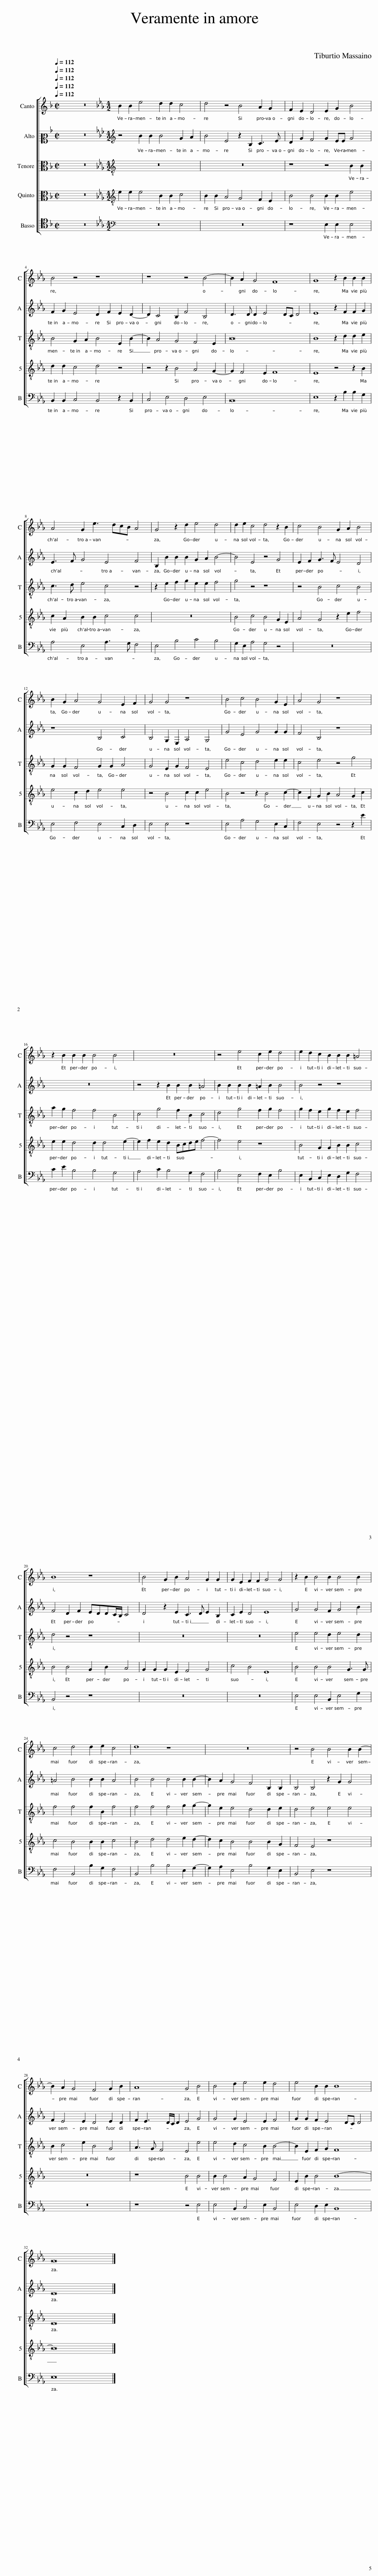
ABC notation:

X:1
%%score [ 1 2 [ 3 4 ] 5 ]
L:1/8
Q:1/4=112
M:2/2
I:linebreak $
K:F
V:1 treble
V:2 alto2
V:3 alto
V:4 alto
V:5 tenor
V:1
 x8 | z16 |[K:Eb][M:4/2] B2 B2 e4 d2 d2 c4 | d4 z4 B4 A2 G2 | F2 E2 D4 E2 G2 B4 |$ %5
 B4 z4 z8 | z8 z4 B4- | B2 A2 G4 F8 | G8 z2 B2 B2 B2 |$ A4 G2 e3 dcB A4 | %10
 G4 z2 d2 e4 d4 | d2 e2 c4 d4 z2 B2 | c4 B4 G2 A2 B4 |$ B2 G2 A4 G4 E2 F2 | G4 G4 z8 | %15
 B4 c4 B4 G2 E2 | A4 G4 z8 |$ z2 B2 B2 B2 B4 B4 | z16 | z4 e4 c2 e2 d4 | %20
 e2 d2 c2 B2 B2 B2 =A4 |$ B8 z8 | B4 G2 B2 A4 G2 G2 | G2 E2 F2 F2 G4 G4 | z2 B2 B4 B2 B4 B2 |$ %25
 c4 d4 d2 e2 c4 | d8 z8 | z16 | z4 B4 B4 B2 B2- |$ B2 A2 G4 F4 G2 B2 | %30
 A8 G4 B4 | B4 d2 e4 e2 d4 | e4 B2 B2 B8 |$ G16 |] %34
V:2
 x8 | z16 |[K:Eb][M:4/2][K:treble] z4 B2 B2 B4 G2 A2 | B4 E4 z2 B,2 C3 E | D2 G2 F4 G2 EE G4 |$ %5
 F2 G2 E4 D2 F2 E2 D2- | D2 C4 B,2 F4 B,4 | D3 D D2 E4 DC D4 | E8 z2 F2 F2 G2 |$ E3 F G4 E4 F4 | %10
 B,2 B2 B2 B2 G2 A2 B4- | B4 E4 z4 G4 | E2 F2 G3 F E4 D4 |$ z8 B,4 C4 | B,4 G,2 E,2 A,4 G,4 | %15
 G4 E4 G4 G2 G2 | F4 B,4 z8 |$ z16 | z4 z2 B2 B2 B2 =A4 | B2 B2 B2 B2 =A2 B2 B4 | %20
 B4 z4 z8 |$ F4 D2 F2 EDDC/B,/ C4 | D4 z2 E2 C3 D E2 B,2 | C2 E2 D4 E8 | G4 G4 F2 G4 B2 |$ %25
 =A4 B4 B2 B2 A4 | B4 B4 B4 B2 B2- | B2 A2 G4 F4 B,2 B,2 | B,4 B,4 z2 G2 G4 |$ F2 E4 E2 D4 E2 D2 | %30
 F2 E3 D/C/ D2 E4 G4 | G4 G2 E4 E2 F4 | G2 G2 F2 E4 DC D4 |$ E16 |] %34
V:3
 x8 | z16 |[K:Eb][M:4/2][K:treble-8] z16 | z16 | z8 z4 B2 B2 |$ %5
 B4 G2 A2 B4 E2 B2- | B2 A4 G4 F4 E2 | B16 | B8 z2 d2 d2 e2 |$ c3 d e4 c4 z4 | %10
 z2 e2 f2 g2 e2 e2 f4 | g4 z4 z8 | z4 B4 c4 B4 |$ G2 G2 F4 G2 G2 A4 | G4 E2 G2 F4 E4 | %15
 e4 c4 d4 e2 e2 | c4 e4 z4 g4 |$ a2 g2 f4 f4 B4 | c4 g4 f2 B2 c4 | d4 g4 f2 g2 f4 | %20
 g2 f2 e2 g2 f2 e2 f4 |$ d4 z4 z8 | z16 | z16 | e4 e4 d2 e4 d2 |$ %25
 f4 f4 f2 B2 f4 | f4 f4 f4 g2 g2- | g2 e2 e4 d4 d2 e2 | d4 e4 e4 e4 |$ B2 c4 e2 B4 G4 | %30
 A3 G F4 E4 e4 | e4 d2 c4 B2 B4- | B2 E2 F2 G2 F8 |$ E16 |] %34
V:4
 x8 | z16 |[K:Eb][M:4/2][K:treble-8] e2 e2 e4 B2 B2 c4 | B2 B2 A4 G4 F2 E2 | B4 B4 B2 B2 e4 |$ %5
 d2 d2 c4 d4 z4 | z4 z2 B4 A4 G2- | G2 F4 E2 F8 | E8 z4 z2 B2 |$ c2 A2 B2 B2 c4 c4 | %10
 z16 | B4 c4 B4 G2 E2 | A4 G4 z2 e2 f4 |$ e4 c2 d2 e4 e4 | z4 B4 c2 c2 e4 | %15
 B4 z4 z2 B4 c2- | c2 F2 G2 B2 A4 G2 c2 |$ e2 e2 d4 d2 d4 e2- | e2 f2 e2 d2 Bcde f4- | f4 e4 z8 | %20
 B4 G2 G2 B2 B2 c4 |$ B4 B4 G2 B2 A4 | G2 G2 G2 E2 F4 G4 | c4 B4 E8 | B4 B4 B4 G3 G |$ %25
 c4 B4 B2 B2 c4 | B4 d4 d4 e2 d2- | d2 c2 B4 B4 B2 G2 | F4 E4 z8 |$ z16 | %30
 z8 B4 B4 | B2 B4 A2 G4 F4 | E2 B2 B4 B8- |$ B16 |] %34
V:5
 x8 | z16 |[K:Eb][M:4/2][K:bass] z16 | z16 | z8 E,2 E,2 E,4 |$ %5
 B,,2 B,,2 C,4 B,,4 z2 B,,2 | C,4 E,4 D,4 E,4 | B,,16 | E,8 z2 B,2 B,2 G,2 |$ A,4 E,4 A,3 G, F,4 | %10
 E,4 B,4 C4 B,4 | G,2 E,2 A,4 G,4 z4 | z16 |$ E,4 F,4 E,4 C,2 D,2 | E,4 E,4 z8 | %15
 E,4 A,4 G,4 E,2 C,2 | F,4 E,4 z4 z2 E2 |$ C2 E2 B,4 B,4 G,4 | A,4 C2 B,4 G,2 F,4 | B,4 E,4 F,2 E,2 B,4 | %20
 E,2 B,,2 C,2 E,2 D,2 G,2 F,4 |$ B,,4 z4 z8 | z16 | z16 | E,4 E,4 B,,2 E,4 G,2 |$ %25
 F,4 B,,4 B,2 G,2 F,4 | B,,4 B,4 B,4 E,2 G,2- | G,2 A,2 E,4 B,4 G,2 E,2 | B,,4 E,4 z8 |$ z16 | %30
 z8 z4 E,4 | E,4 B,,2 C,4 E,2 B,,4 | E,4 D,2 E,2 B,,8 |$ E,16 |] %34
